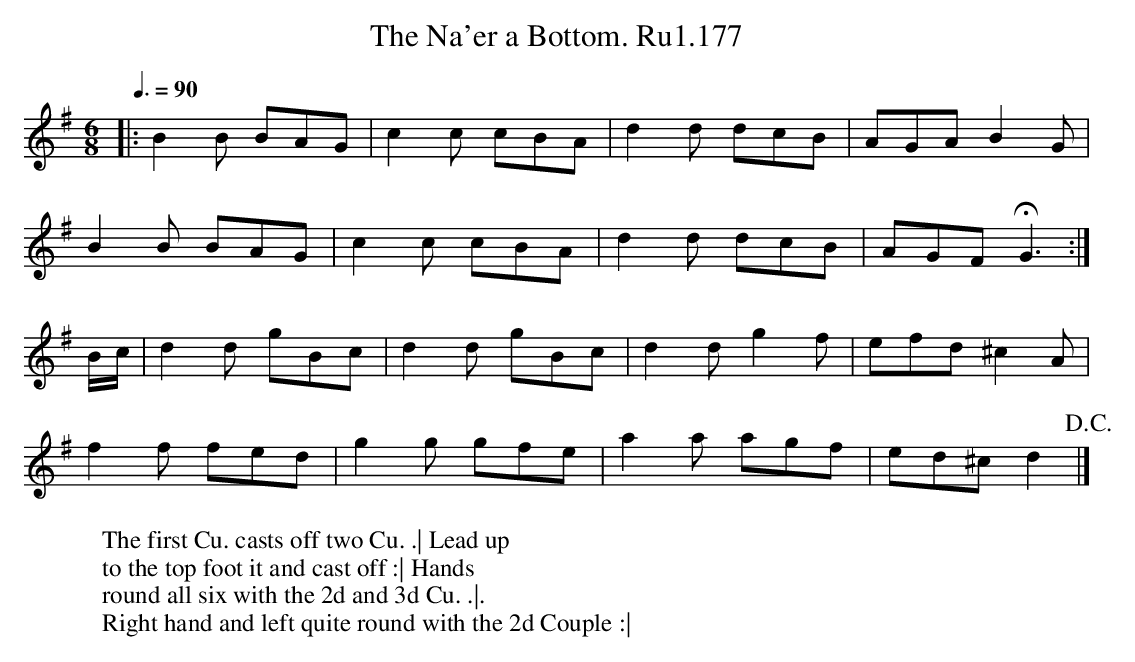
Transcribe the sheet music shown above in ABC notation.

X:1
T:Na'er a Bottom. Ru1.177, The
M:6/8
L:1/8
W:The first Cu. casts off two Cu. .| Lead up
W:to the top foot it and cast off :| Hands
W:round all six with the 2d and 3d Cu. .|.
W:Right hand and left quite round with the 2d Couple :|
Q:3/8=90
K:G
|:B2B BAG | c2c cBA | d2d dcB | AGA B2G |
B2B BAG | c2c cBA | d2d dcB | AGF !fermata!G3 :|
B/c/ |d2d gBc | d2d gBc | d2d g2f | efd ^c2A |
f2f fed | g2g gfe | a2a agf | ed^c d2 !D.C.! |]
